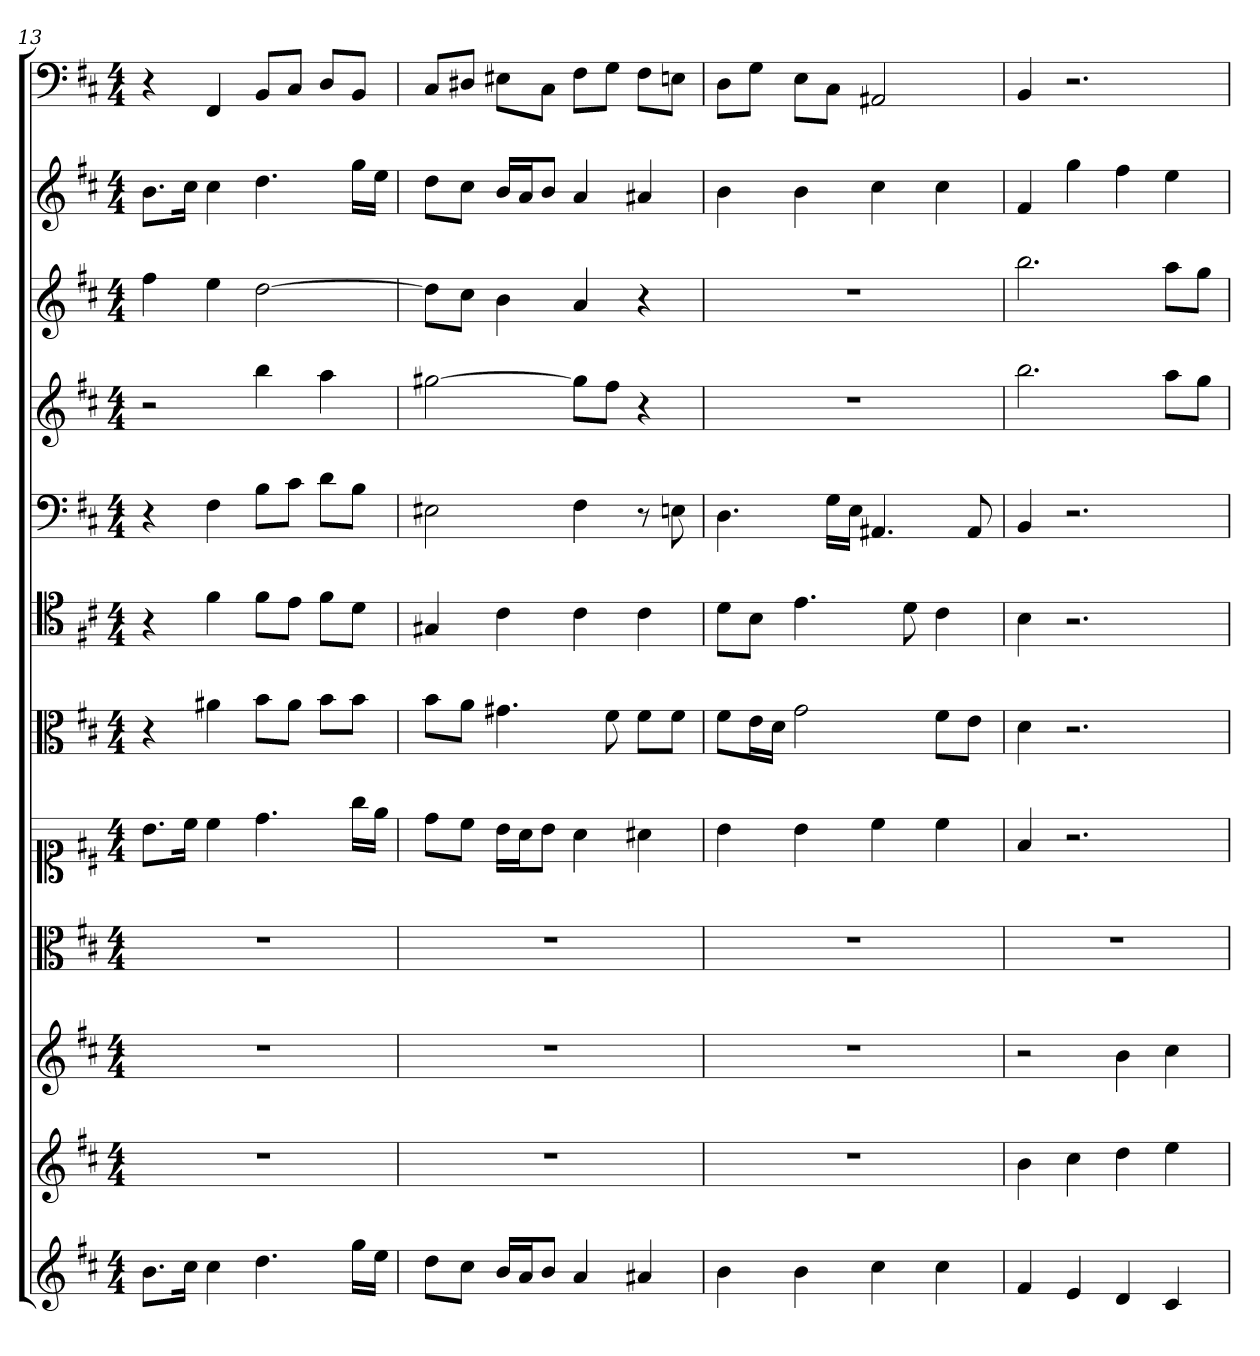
**kern	**kern	**kern	**kern	**kern	**kern	**kern	**kern	**kern	**kern	**kern	**kern
*part12	*part11	*part10	*part9	*part8	*part7	*part6	*part5	*part4	*part3	*part2	*part1
*staff12	*staff11	*staff10	*staff9	*staff8	*staff7	*staff6	*staff5	*staff4	*staff3	*staff2	*staff1
*	*	*	*clefC3	*clefC1	*clefC3	*clefC4	*clefF4	*	*	*	*clefF4
*k[f#c#]	*k[f#c#]	*k[f#c#]	*k[f#c#]	*k[f#c#]	*k[f#c#]	*k[f#c#]	*k[f#c#]	*k[f#c#]	*k[f#c#]	*k[f#c#]	*k[f#c#]
*b:	*b:	*b:	*b:	*b:	*b:	*b:	*b:	*b:	*b:	*b:	*b:
*M4/4	*M4/4	*M4/4	*M4/4	*M4/4	*M4/4	*M4/4	*M4/4	*M4/4	*M4/4	*M4/4	*M4/4
=13	=13	=13	=13	=13	=13	=13	=13	=13	=13	=13	=13
8.bL	1r	1r	1r	8.b\L	4r	4r	4r	2r	4ff#	8.bL	4r
16cc#Jk	.	.	.	16cc#\Jk	.	.	.	.	.	16cc#Jk	.
4cc#	.	.	.	4cc#	4a#X	4f#	4F#	.	4ee	4cc#	4FF#
4.dd	.	.	.	4.dd	8b\L	8f#\L	8B\L	4bb	[2dd	4.dd	8BB/L
.	.	.	.	.	8a#\J	8e\J	8c#\J	.	.	.	8C#/J
.	.	.	.	.	8b\L	8f#\L	8d\L	4aa	.	.	8D/L
16ggLL	.	.	.	16gg\LL	8b\J	8d\J	8B\J	.	.	16ggLL	8BB/J
16eeJJ	.	.	.	16ee\JJ	.	.	.	.	.	16eeJJ	.
=14	=14	=14	=14	=14	=14	=14	=14	=14	=14	=14	=14
8ddL	1r	1r	1r	8dd\L	8b\L	4G#X	2E#X	[2gg#X	8ddL]	8ddL	8C#/L
8cc#J	.	.	.	8cc#\J	8a\J	.	.	.	8cc#J	8cc#J	8D#X/J
16bLL	.	.	.	16b\LL	4.g#X	4c#	.	.	4b	16bLL	8E#X\L
16aJ	.	.	.	16a\J	.	.	.	.	.	16aJ	.
8bJ	.	.	.	8b\J	.	.	.	.	.	8bJ	8C#\J
4a	.	.	.	4a	.	4c#	4F#	8gg#L]	4a	4a	8F#\L
.	.	.	.	.	8f#	.	.	8ff#J	.	.	8G\J
4a#X	.	.	.	4a#X	8f#\L	4c#	8r	4r	4r	4a#X	8F#\L
.	.	.	.	.	8f#\J	.	8En	.	.	.	8En\J
=15	=15	=15	=15	=15	=15	=15	=15	=15	=15	=15	=15
4b	1r	1r	1r	4b	8f#\L	8d\L	4.D	1r	1r	4b	8D\L
.	.	.	.	.	16e\L	8B\J	.	.	.	.	8G\J
.	.	.	.	.	16d\JJ	.	.	.	.	.	.
4b	.	.	.	4b	2g	4.e	.	.	.	4b	8E\L
.	.	.	.	.	.	.	16G\LL	.	.	.	8C#\J
.	.	.	.	.	.	.	16E\JJ	.	.	.	.
4cc#	.	.	.	4cc#	.	.	4.AA#X	.	.	4cc#	2AA#X
.	.	.	.	.	.	8d	.	.	.	.	.
4cc#	.	.	.	4cc#	8f#\L	4c#	.	.	.	4cc#	.
.	.	.	.	.	8e\J	.	8AA#	.	.	.	.
=16	=16	=16	=16	=16	=16	=16	=16	=16	=16	=16	=16
4f#	4b	2r	1r	4f#	4d	4B	4BB	2.bb	2.bb	4f#	4BB
4e	4cc#	.	.	2.r	2.r	2.r	2.r	.	.	4gg	2.r
4d	4dd	4b	.	.	.	.	.	.	.	4ff#	.
4c#	4ee	4cc#	.	.	.	.	.	8aaL	8aaL	4ee	.
.	.	.	.	.	.	.	.	8ggJ	8ggJ	.	.
=	=	=	=	=	=	=	=	=	=	=	=
*-	*-	*-	*-	*-	*-	*-	*-	*-	*-	*-	*-
